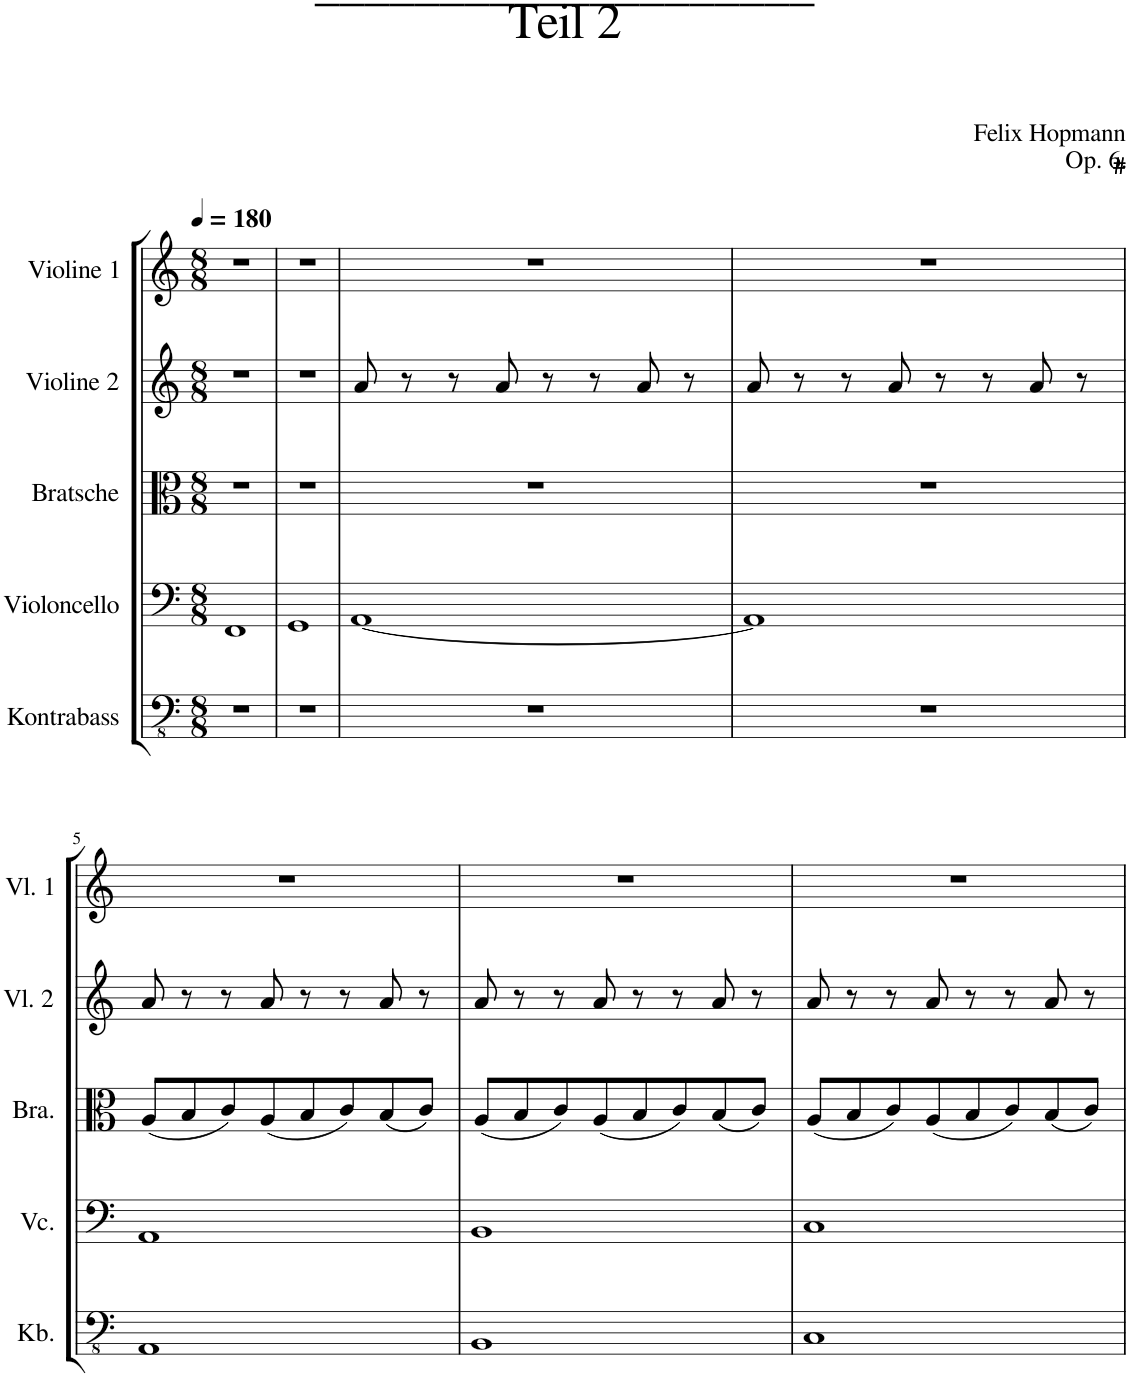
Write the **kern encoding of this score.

**kern	**kern	**kern	**kern	**kern
*part5	*part4	*part3	*part2	*part1
*staff5	*staff4	*staff3	*staff2	*staff1
*I"Kontrabass	*I"Violoncello	*I"Bratsche	*I"Violine 2	*I"Violine 1
*I'Kb.	*I'Vc.	*I'Bra.	*I'Vl. 2	*I'Vl. 1
*clefFv4	*clefF4	*clefC3	*clefG2	*clefG2
*Trd7c12	*	*	*	*
*k[]	*k[]	*k[]	*k[]	*k[]
*M8/8	*M8/8	*M8/8	*M8/8	*M8/8
*MM180	*MM180	*MM180	*MM180	*MM180
=1	=1	=1	=1	=1
1r	1FF	1r	1r	1r
=2	=2	=2	=2	=2
1r	1GG	1r	1r	1r
=3	=3	=3	=3	=3
1r	[1AA	1r	8a/	1r
.	.	.	8r	.
.	.	.	8r	.
.	.	.	8a/	.
.	.	.	8r	.
.	.	.	8r	.
.	.	.	8a/	.
.	.	.	8r	.
=4	=4	=4	=4	=4
1r	1AA]	1r	8a/	1r
.	.	.	8r	.
.	.	.	8r	.
.	.	.	8a/	.
.	.	.	8r	.
.	.	.	8r	.
.	.	.	8a/	.
.	.	.	8r	.
!!LO:LB:g=z
=5	=5	=5	=5	=5
1AAA	1AA	(8A/L	8a/	1r
.	.	8B/	8r	.
.	.	8c/)	8r	.
.	.	(8A/	8a/	.
.	.	8B/	8r	.
.	.	8c/)	8r	.
.	.	(8B/	8a/	.
.	.	8c/J)	8r	.
=6	=6	=6	=6	=6
1BBB	1BB	(8A/L	8a/	1r
.	.	8B/	8r	.
.	.	8c/)	8r	.
.	.	(8A/	8a/	.
.	.	8B/	8r	.
.	.	8c/)	8r	.
.	.	(8B/	8a/	.
.	.	8c/J)	8r	.
=7	=7	=7	=7	=7
1CC	1C	(8A/L	8a/	1r
.	.	8B/	8r	.
.	.	8c/)	8r	.
.	.	(8A/	8a/	.
.	.	8B/	8r	.
.	.	8c/)	8r	.
.	.	(8B/	8a/	.
.	.	8c/J)	8r	.
=	=	=	=	=
*-	*-	*-	*-	*-
